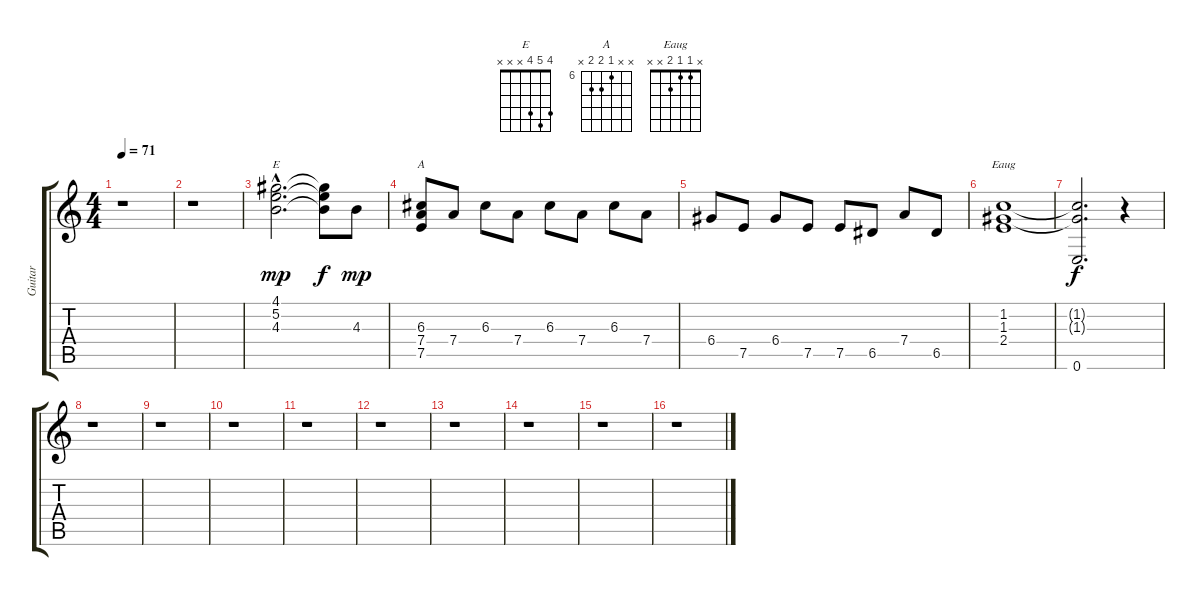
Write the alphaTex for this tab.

\track ("Guitar" "Guitar") {instrument overdrivenguitar}
\staff {score tabs}
\tuning (E4 B3 G3 D3 A2 E2) {hide}
\chord ("E" 4 5 4 x x x)
\chord ("A" x x 6 7 7 x) {firstfret 6}
\chord ("Eaug" x 1 1 2 x x)
\ts (4 4)
\tempo 71
\clef g2
\ks c
r.1{dy mp instrument overdrivenguitar} |
r.1 |
(4.1{hac} 5.2{hac} 4.3{hac}).2{d ch "E"} (4.1{t} 5.2{t} 4.3{t}).8{dy f} 4.3.8{dy mp} |
(6.3 7.4 7.5).8{ch "A"} 7.4.8 6.3.8 7.4.8 6.3.8 7.4.8 6.3.8 7.4.8 |
6.4.8 7.5.8 6.4.8 7.5.8 7.5.8 6.5.8 7.4.8 6.5.8 |
(1.2 1.3 2.4).1{ch "Eaug"} |
(1.2{t} 1.3{t} 0.6).2{d dy f} r.4 |
r.1 |
r.1 |
r.1 |
r.1 |
r.1 |
r.1 |
r.1 |
r.1 |
r.1
